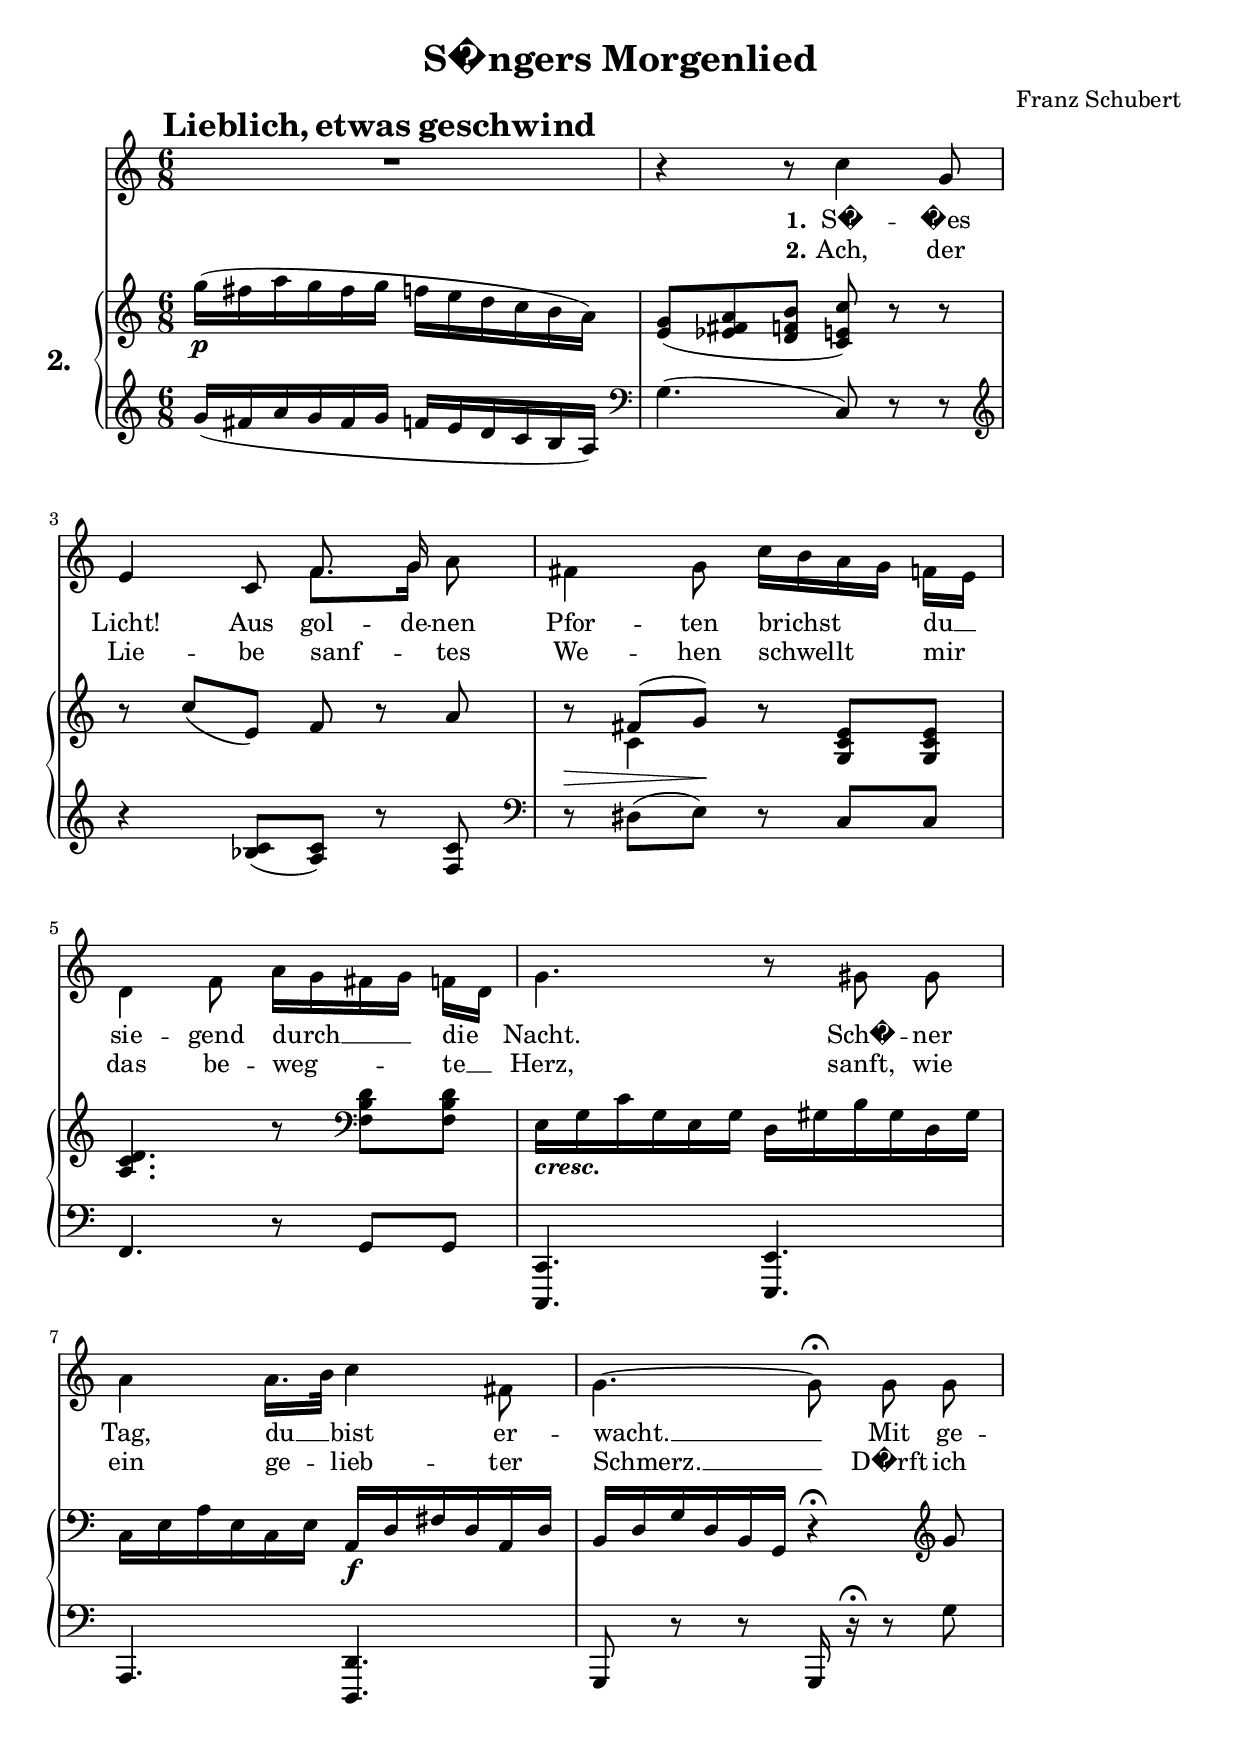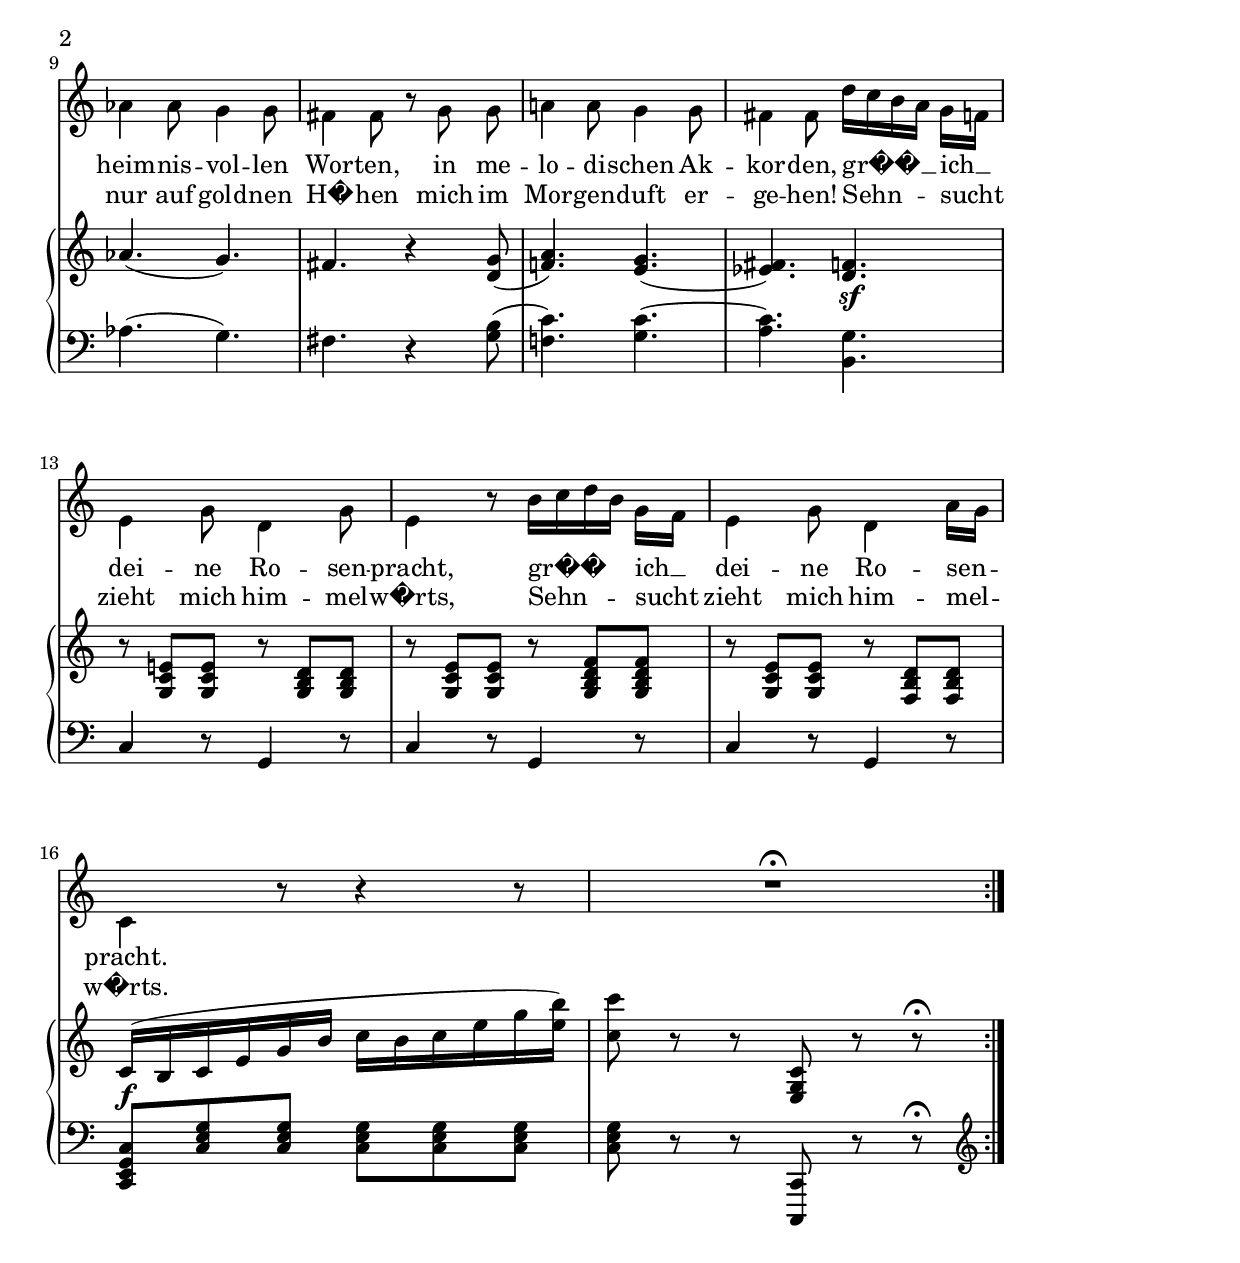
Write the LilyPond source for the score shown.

\header {
    title = "S�ngers Morgenlied"
    composer  = "Franz Schubert"
    date = "27. Februar 1815"
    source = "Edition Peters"
    editor = "Paul Losse"
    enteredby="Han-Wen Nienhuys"
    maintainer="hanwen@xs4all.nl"

    texidoc = "The source is a rather tightly set Peters in Edition is
    a heavy font. The Peters edition (4622c) was `herausgegeben' by
    Paul Losse, whose name also appears on a 1956 edition of some
    other music. Strictly speaking, his edititorial enhancements will
    not be in the PD - but I am assuming there are no notable ones in
    this small piece.

    The original compresses the entire music onto a single page, in 4
    systems.  Lily does so too if you tune down spacing-increment, but
    chooses line breaks differently.

    Further manual tweaks: the slur in measure 12 has been flattened
    manually. The beam in measure 3, left-hand, technically is wrong,
    but has been added following the original.

"

}

\version "2.1.13"
manuscriptBreak = { \break }



\paper  {
    #(paper-set-staff-size (* 5.8 mm))
    linewidth = #(* mm 160)
    indent = 8\mm
    interscoreline = 2.\mm
    }

modernAccidentals = {
  \property Staff.extraNatural = ##f
  \property Staff.autoAccidentals = #'(Staff (same-octave . 1) (any-octave . 0))
  \property Staff.autoCautionaries = #'()  
}


melody = \notes   \relative c'' \repeat volta 2 \context Voice = singer {
    \time 6/8
    \autoBeamOff
    s1*0^\markup { \bold \large\bigger\bigger { \hspace #-3.0 Lieblich, etwas geschwind } }
  R2.
  r4 r8 c4 g8 |
  e4 c8
    <<
	\new Voice { \stemUp f8. g16 }
	{ \stemDown f8.[ g16] } >> a8 |
  fis4  g8 c16[ b a g] f[ e] |
  d4 f8 a16[ g fis g] f[ d] |
  g4. r8 gis gis |
  a4 a16.[ b32] c4 fis,8 |
  g4.~ g8-\fermata g8 g |
  as4 as8 g4 g8 |
  fis4 fis8 r8 g g  |
  a!4 a8 g4 g8 |
  fis4 fis8 d'16[ c b a] g[ f] |
  e4 g8 d4 g8 e4 r8 b'16[ c d b] g[ f] |
  e4 g8 d4 a'16[ g] |
  c,4 r8 r4 r8 |

    % TODO : make \fermata work. 
  R2.^\fermataMarkup 
}


ignoreMelisma =	\property LyricsVoice . ignoreMelismata = ##t
ignoreMelismaOff = \property LyricsVoice . ignoreMelismata \unset


firstVerse = \lyrics {
    \property LyricsVoice . stanza = "1."
    
    S� -- �es Licht! Aus
    \ignoreMelisma
    gol --
    \ignoreMelismaOff

    de -- nen  Pfor -- ten brichst du __ \manuscriptBreak | 
    sie -- gend durch __ die Nacht. Sch� -- ner Tag, du __ bist er -- wacht. __ Mit ge -- |
    \manuscriptBreak
    heim -- nis -- vol -- len Wor -- ten, in me -- lo -- di -- schen Ak -- kor -- den, gr�� __ ich __ \manuscriptBreak |
    dei -- ne Ro -- sen -- pracht, gr�� ich __ dei -- ne Ro -- sen -- pracht. 
    }

secondVerse = \lyrics {
    \property LyricsVoice . stanza = "2."
    Ach, der Lie -- be sanf
    -- tes We -- hen schwellt mir |
    das be -- weg -- te __ Herz, sanft, wie ein ge -- lieb -- ter Schmerz. __ D�rft ich | 
    nur auf gold -- nen H� -- hen mich im Mor -- gen -- duft er -- ge -- hen! Sehn -- sucht |
    zieht mich him -- mel -- w�rts, Sehn -- sucht zieht mich him -- mel -- w�rts.
    }

pianoRH = \notes \relative c''' \repeat volta 2 {
    \modernAccidentals
    g16(_\p fis a g fis g f e d c b a ) | 
    <g e>8( <es fis a> <d f b> <c e c'>) r8 r | 
    r8 c'( e,) f r a |
    \once \property Voice.DynamicLineSpanner \set #'padding =#3
    r8_\> << { s8 s8-\! }  << { fis( g)
			    } \\ { c,4 } >> >> r8 <e c g> <e c g> |
    <d c a>4. r8 \clef bass  <d b f> <d b f> |
    e,16_" "_\markup { \bold\italic cresc. } g c g e g d gis b gis d gis |
    c, e a e c e a,-\f d fis d a d |
    b d g  d b g r4\fermata \clef treble g''8 |
    as4.( g 4.) | fis4. r4 <d g>8 ( |
    <f a>4.) <e g>4.( <es fis> ) <d f>\sf |
    r8 <e c g> <e c g> r <d b g > <d b g> |
    r <e c g> <e c g> r <f d b g> <f d b g> |
    r <e c g> <e c g> r <d b f> <d b f> |
    c16(_\f b c e g b c b c e g <e b'>) |
    <c c'>8 r r <c, g e>8 r r\fermata |  
}

pianoLH = \notes \relative c'' \repeat volta 2 {
    \modernAccidentals
    g16( fis a g fis g f e d c b a) | 
    \clef bass g4.( c,8) r r
    \clef treble r4 <bes' c>8([ <a c>)] r <f c'> |
    \clef bass r8 dis( e) r c c |
    f,4. r8 g g |
    <c, c,>4. <e e,>4. |
    a,4. <d d,>4. |
    g,8 r r g16 r16\fermata r8 g''8 |
    as4.( g ) |
    fis r4 <g b>8( |
    <f c'>4.)

    \once \property Voice.Slur \set #'height-limit = #1.0

    <g c>4.( | <a c>4.) <g b,> |
    c,4 r8 g4 r8 |
    c4 r8 g4 r8 |
    c4 r8 g4 r8 |
    <c g e c>8 <c e g> <c e g>     <c e g> <c e g> <c e g> |
    <c e g> r r <c, c,>8 r r\fermata \clef treble
    }

\score {

    << \time 6/8
     \new Staff <<
	 \context Staff \modernAccidentals
	 \melody >>
     \new Lyrics <<
	 \lyricsto "singer" \new LyricsVoice \firstVerse
	 \lyricsto "singer" \new LyricsVoice \secondVerse
	 >>
     \new PianoStaff << 
	 \property PianoStaff.instrument = \markup {
	     \bold
	     \bigger\bigger\bigger\bigger \huge "2.  " }
	 \new Staff \pianoRH
	 \new Staff \pianoLH
	>> 
    >>

    \paper {
	\translator {
	    \LyricsVoiceContext
	    minimumVerticalExtent = #'(-1.0 . 0)
	}
	\translator {
	    \ScoreContext
	    Beam \override #'thickness = #0.55
	    SpacingSpanner \set #'spacing-increment = #1.0
	    Slur \set #'height-limit = #1.5
	}
	\translator {
	    \PianoStaffContext
	    VerticalAlignment \override #'forced-distance = #10
	}
	\translator {
	    \StaffContext
	    minimumVerticalExtent = #'(-3. . 6)
	}
    }
}
